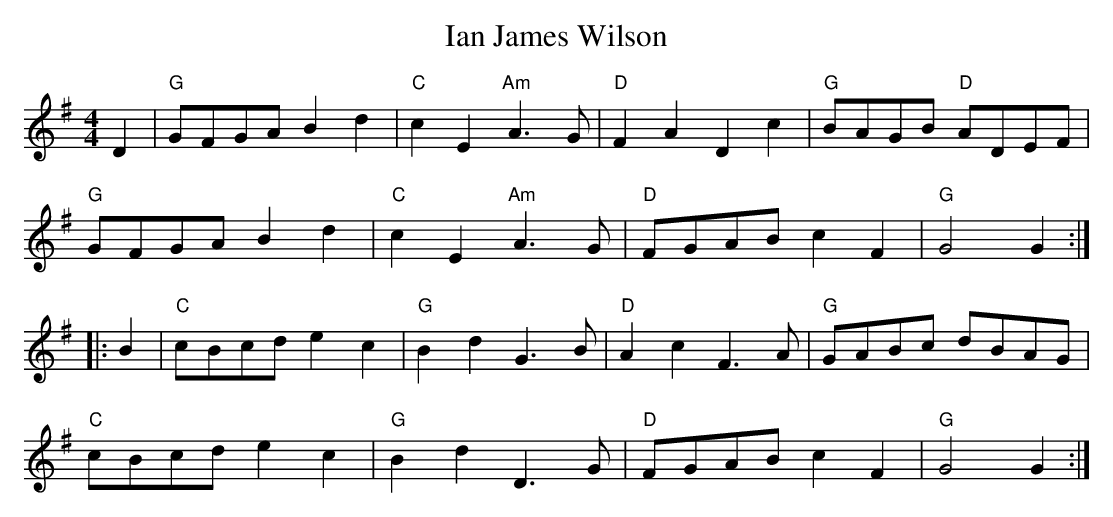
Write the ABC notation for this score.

X:1
T:Ian James Wilson
M:4/4
L:1/4
K:G
D|"G"G/2F/2G/2A/2 Bd|"C"cE "Am"A3/2G/2|"D"FA Dc|\
"G"B/2A/2G/2B/2 "D"A/2D/2E/2F/2|
"G"G/2F/2G/2A/2 Bd|"C"cE "Am"A3/2G/2|"D"F/2G/2A/2B/2 cF|"G"G2 G:|
|:B|"C"c/2B/2c/2d/2 ec|"G"Bd G3/2B/2|"D"Ac F3/2A/2|"G"G/2A/2B/2c/2 d/2B/2A/2G/2|
"C"c/2B/2c/2d/2 ec|"G"Bd D3/2G/2|"D"F/2G/2A/2B/2 cF|"G"G2 G:|
